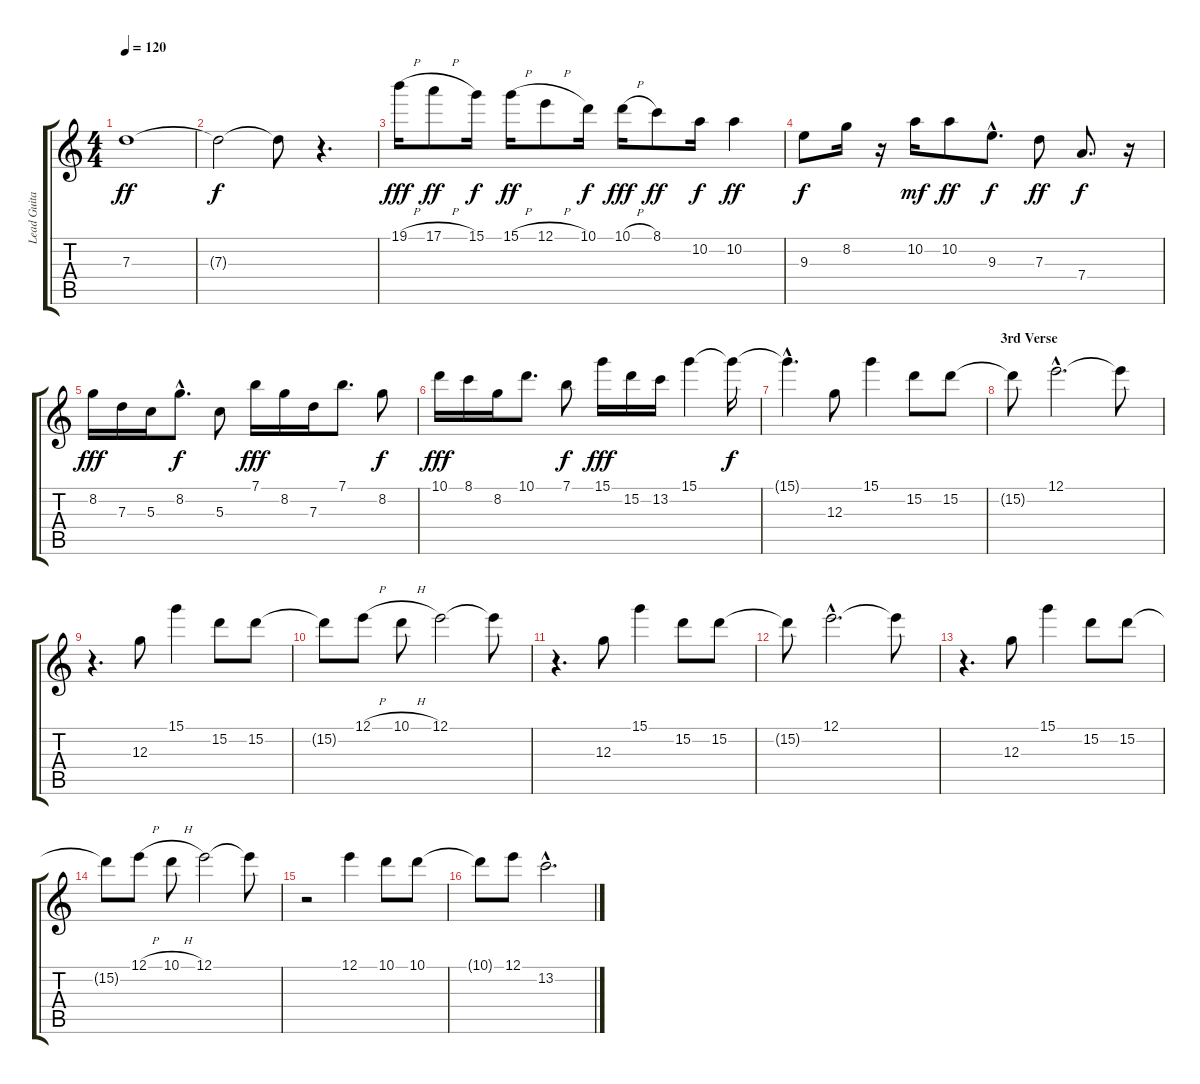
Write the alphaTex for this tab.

\track ("Lead Guitar - Steve Howe" "Lead Guita") {instrument overdrivenguitar}
\staff {score tabs}
\tuning (E4 B3 G3 D3 A2 E2) {hide}
\ts (4 4)
\tempo 120
\clef g2
\ks c
7.3.1{dy ff} |
7.3{t}.2{dy f} 7.3{t}.8 r.4{d} |
19.1{h}.16{dy fff} 17.1{h}.8{dy ff} 15.1.16{dy f} 15.1{h}.16{dy ff} 12.1{h}.8 10.1.16{dy f} 10.1{h}.16{dy fff} 8.1.8{dy ff} 10.2.16{dy f} 10.2.4{dy ff} |
9.3.8{dy f} 8.2.16 r.16 10.2.16{dy mf} 10.2.8{dy ff} 9.3{hac}.8{d dy f} 7.3.8{dy ff} 7.4.8{d dy f} r.16 |
8.2.16{dy fff volume 11} 7.3.16 5.3.16{volume 11} 8.2{hac}.8{d dy f} 5.3.8{volume 12} 7.1.16{dy fff volume 12} 8.2.16 7.3.16{volume 12} 7.1.8{d} 8.2.8{dy f volume 12} |
10.1.16{dy fff volume 12} 8.1.16 8.2.16{volume 13} 10.1.8{d} 7.1.8{dy f volume 13} 15.1.16{dy fff volume 13} 15.2.16 13.2.16{volume 13} 15.1.4 15.1{t}.16{dy f} |
15.1{hac t}.4{d} 12.3.8 15.1.4 15.2.8 15.2.8 |
\section ("" "3rd Verse")
15.2{t}.8 12.1{hac}.2{d} 12.1{t}.8 |
r.4{d} 12.3.8 15.1.4 15.2.8 15.2.8 |
15.2{t}.8 12.1{h}.8 10.1{h}.8 12.1.2 12.1{t}.8 |
r.4{d} 12.3.8 15.1.4 15.2.8 15.2.8 |
15.2{t}.8 12.1{hac}.2{d} 12.1{t}.8 |
r.4{d} 12.3.8 15.1.4 15.2.8 15.2.8 |
15.2{t}.8 12.1{h}.8 10.1{h}.8 12.1.2 12.1{t}.8 |
r.2 12.1.4 10.1.8 10.1.8 |
10.1{t}.8 12.1.8 13.2{hac}.2{d}
